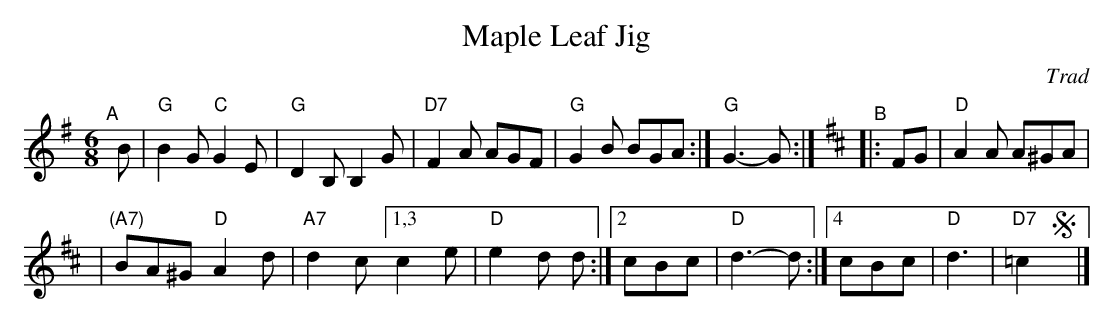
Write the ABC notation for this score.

X:1
T: Maple Leaf Jig
C: Trad
M: 6/8
L: 1/8
K: G
"^A"[|] B \
| "G"B2G "C"G2E | "G"D2B, B,2G | "D7"F2A AGF | "G"G2B BGA :| "G"G3- G :|[K:D] "^B"|: FG | "D"A2A A^GA |
| "(A7)"BA^G "D"A2d | "A7"d2c [1,3 c2e | "D"e2d d :|[2 cBc | "D"d3-d :|[4 cBc | "D"d3 | "D7"=c2 !segno!y|]
